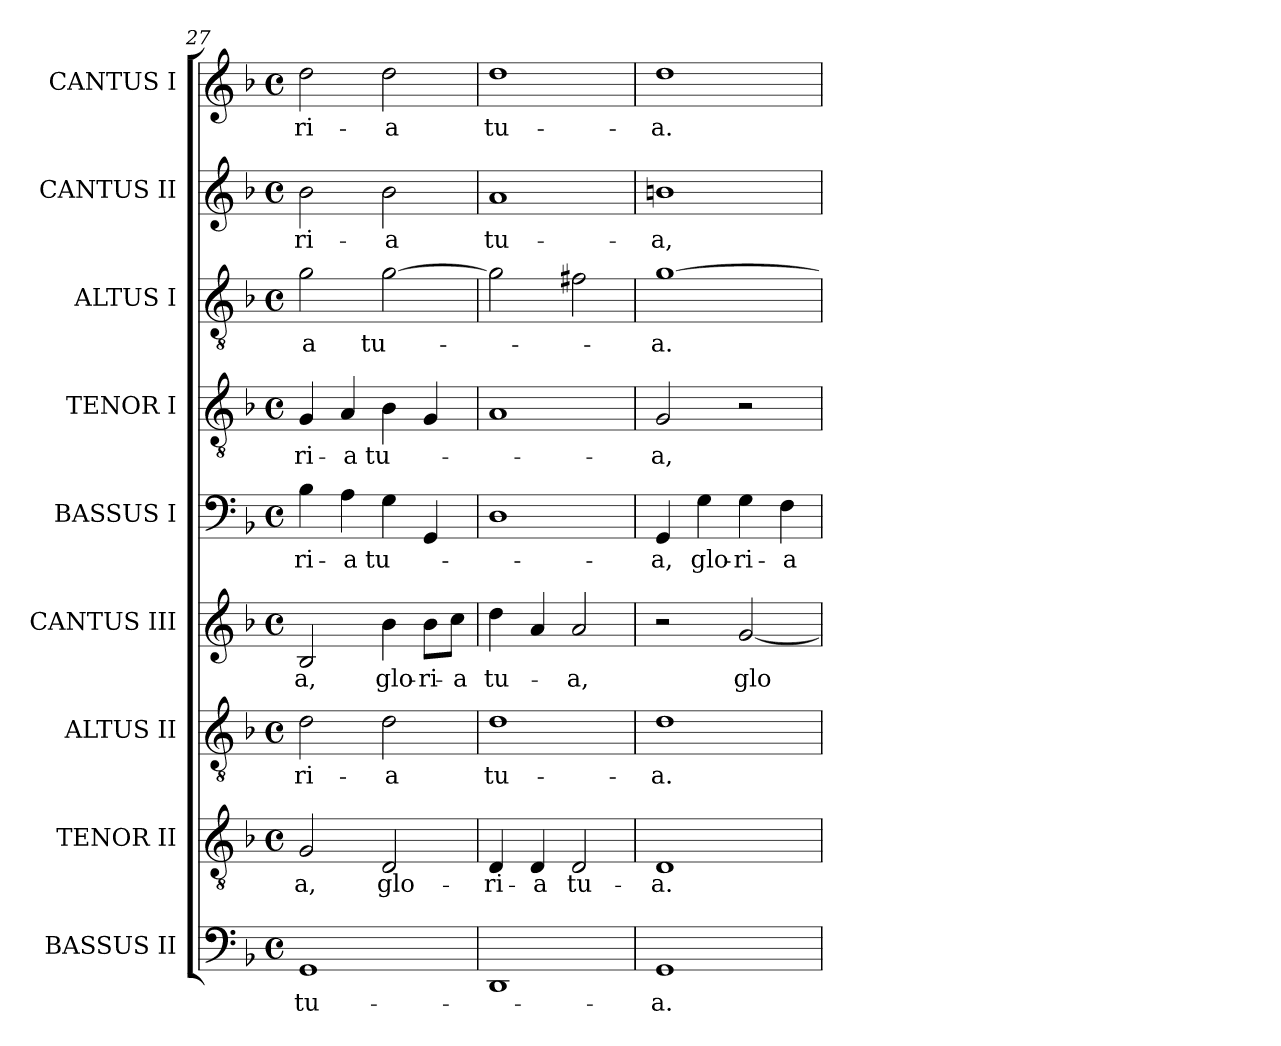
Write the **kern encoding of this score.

**kern	**text	**kern	**text	**kern	**text	**kern	**text	**kern	**text	**kern	**text	**kern	**text	**kern	**text	**kern	**text
*part9	*part9	*part8	*part8	*part7	*part7	*part6	*part6	*part5	*part5	*part4	*part4	*part3	*part3	*part2	*part2	*part1	*part1
*staff9	*staff9	*staff8	*staff8	*staff7	*staff7	*staff6	*staff6	*staff5	*staff5	*staff4	*staff4	*staff3	*staff3	*staff2	*staff2	*staff1	*staff1
*I"BASSUS II	*	*I"TENOR II	*	*I"ALTUS II	*	*I"CANTUS III	*	*I"BASSUS I	*	*I"TENOR I	*	*I"ALTUS I	*	*I"CANTUS II	*	*I"CANTUS I	*
*I'B. II	*	*I'T. II	*	*I'A. II	*	*I'C. III	*	*I'B. I	*	*I'T. I	*	*I'A. I	*	*I'C. II	*	*I'C. I	*
*clefF4	*	*clefGv2	*	*clefGv2	*	*clefG2	*	*clefF4	*	*clefGv2	*	*clefGv2	*	*clefG2	*	*clefG2	*
*	*	*ITrd7c12	*	*ITrd7c12	*	*	*	*	*	*ITrd7c12	*	*ITrd7c12	*	*	*	*	*
*k[b-]	*	*k[b-]	*	*k[b-]	*	*k[b-]	*	*k[b-]	*	*k[b-]	*	*k[b-]	*	*k[b-]	*	*k[b-]	*
*F:	*	*F:	*	*F:	*	*F:	*	*F:	*	*F:	*	*F:	*	*F:	*	*F:	*
*M4/4	*	*M4/4	*	*M4/4	*	*M4/4	*	*M4/4	*	*M4/4	*	*M4/4	*	*M4/4	*	*M4/4	*
*met(c)	*	*met(c)	*	*met(c)	*	*met(c)	*	*met(c)	*	*met(c)	*	*met(c)	*	*met(c)	*	*met(c)	*
=27	=27	=27	=27	=27	=27	=27	=27	=27	=27	=27	=27	=27	=27	=27	=27	=27	=27
!	!LO:LY:b:color=#000000	!	!	!	!	!	!	!	!	!	!	!	!	!	!	!	!
!	!	!	!LO:LY:b:color=#000000	!	!	!	!	!	!	!	!	!	!	!	!	!	!
!	!	!	!	!	!LO:LY:b:color=#000000	!	!	!	!	!	!	!	!	!	!	!	!
!	!	!	!	!	!	!	!LO:LY:b:color=#000000	!	!	!	!	!	!	!	!	!	!
!	!	!	!	!	!	!	!	!	!LO:LY:b:color=#000000	!	!	!	!	!	!	!	!
!	!	!	!	!	!	!	!	!	!	!	!LO:LY:b:color=#000000	!	!	!	!	!	!
!	!	!	!	!	!	!	!	!	!	!	!	!	!LO:LY:b:color=#000000	!	!	!	!
!	!	!	!	!	!	!	!	!	!	!	!	!	!	!	!LO:LY:b:color=#000000	!	!
!	!	!	!	!	!	!	!	!	!	!	!	!	!	!	!	!	!LO:LY:b:color=#000000
1GGi	tu-	2GGi/	-a,	2Di\	-ri-	2B-i/	-a,	4B-i\	-ri-	4GGi/	-ri-	2Gi\	-a	2b-i\	-ri-	2ddi\	-ri-
!	!	!	!	!	!	!	!	!	!LO:LY:b:color=#000000	!	!	!	!	!	!	!	!
!	!	!	!	!	!	!	!	!	!	!	!LO:LY:b:color=#000000	!	!	!	!	!	!
.	.	.	.	.	.	.	.	4Ai\	-a	4AAi/	-a	.	.	.	.	.	.
!	!	!	!LO:LY:b:color=#000000	!	!	!	!	!	!	!	!	!	!	!	!	!	!
!	!	!	!	!	!LO:LY:b:color=#000000	!	!	!	!	!	!	!	!	!	!	!	!
!	!	!	!	!	!	!	!LO:LY:b:color=#000000	!	!	!	!	!	!	!	!	!	!
!	!	!	!	!	!	!	!	!	!LO:LY:b:color=#000000	!	!	!	!	!	!	!	!
!	!	!	!	!	!	!	!	!	!	!	!LO:LY:b:color=#000000	!	!	!	!	!	!
!	!	!	!	!	!	!	!	!	!	!	!	!	!LO:LY:b:color=#000000	!	!	!	!
!	!	!	!	!	!	!	!	!	!	!	!	!	!	!	!LO:LY:b:color=#000000	!	!
!	!	!	!	!	!	!	!	!	!	!	!	!	!	!	!	!	!LO:LY:b:color=#000000
.	.	2DDi/	glo-	2Di\	-a	4b-i\	glo-	4Gi\	tu-	4BB-i\	tu-	[>2Gi\	tu-	2b-i\	-a	2ddi\	-a
!	!	!	!	!	!	!	!LO:LY:b:color=#000000	!	!	!	!	!	!	!	!	!	!
.	.	.	.	.	.	8b-i\L	-ri-	4GGi/	.	4GGi/	.	.	.	.	.	.	.
!	!	!	!	!	!	!	!LO:LY:b:color=#000000	!	!	!	!	!	!	!	!	!	!
.	.	.	.	.	.	8cci\J	-a	.	.	.	.	.	.	.	.	.	.
=28	=28	=28	=28	=28	=28	=28	=28	=28	=28	=28	=28	=28	=28	=28	=28	=28	=28
!	!	!	!LO:LY:b:color=#000000	!	!	!	!	!	!	!	!	!	!	!	!	!	!
!	!	!	!	!	!LO:LY:b:color=#000000	!	!	!	!	!	!	!	!	!	!	!	!
!	!	!	!	!	!	!	!LO:LY:b:color=#000000	!	!	!	!	!	!	!	!	!	!
!	!	!	!	!	!	!	!	!	!	!	!	!	!	!	!LO:LY:b:color=#000000	!	!
!	!	!	!	!	!	!	!	!	!	!	!	!	!	!	!	!	!LO:LY:b:color=#000000
1DDi	.	4DDi/	-ri-	1Di	tu-	4ddi\	tu-	1Di	.	1AAi	.	2Gi\]	.	1ai	tu-	1ddi	tu-
!	!	!	!LO:LY:b:color=#000000	!	!	!	!	!	!	!	!	!	!	!	!	!	!
.	.	4DDi/	-a	.	.	4ai/	.	.	.	.	.	.	.	.	.	.	.
!	!	!	!LO:LY:b:color=#000000	!	!	!	!	!	!	!	!	!	!	!	!	!	!
!	!	!	!	!	!	!	!LO:LY:b:color=#000000	!	!	!	!	!	!	!	!	!	!
.	.	2DDi/	tu-	.	.	2ai/	-a,	.	.	.	.	2F#Xi\	.	.	.	.	.
!!LO:PB:g=z
=29	=29	=29	=29	=29	=29	=29	=29	=29	=29	=29	=29	=29	=29	=29	=29	=29	=29
!	!LO:LY:b:color=#000000	!	!	!	!	!	!	!	!	!	!	!	!	!	!	!	!
!	!	!	!LO:LY:b:color=#000000	!	!	!	!	!	!	!	!	!	!	!	!	!	!
!	!	!	!	!	!LO:LY:b:color=#000000	!	!	!	!	!	!	!	!	!	!	!	!
!	!	!	!	!	!	!	!	!	!LO:LY:b:color=#000000	!	!	!	!	!	!	!	!
!	!	!	!	!	!	!	!	!	!	!	!LO:LY:b:color=#000000	!	!	!	!	!	!
!	!	!	!	!	!	!	!	!	!	!	!	!	!LO:LY:b:color=#000000	!	!	!	!
!	!	!	!	!	!	!	!	!	!	!	!	!	!	!	!LO:LY:b:color=#000000	!	!
!	!	!	!	!	!	!	!	!	!	!	!	!	!	!	!	!	!LO:LY:b:color=#000000
1GGi	-a.	1DDi	-a.	1Di	-a.	2r	.	4GGi/	-a,	2GGi/	-a,	[>1Gi	-a.	1bni	-a,	1ddi	-a.
!	!	!	!	!	!	!	!	!	!LO:LY:b:color=#000000	!	!	!	!	!	!	!	!
.	.	.	.	.	.	.	.	4Gi\	glo-	.	.	.	.	.	.	.	.
!	!	!	!	!	!	!	!LO:LY:b:color=#000000	!	!	!	!	!	!	!	!	!	!
!	!	!	!	!	!	!	!	!	!LO:LY:b:color=#000000	!	!	!	!	!	!	!	!
.	.	.	.	.	.	[<2gi/	glo-	4Gi\	-ri-	2r	.	.	.	.	.	.	.
!	!	!	!	!	!	!	!	!	!LO:LY:b:color=#000000	!	!	!	!	!	!	!	!
.	.	.	.	.	.	.	.	4Fi\	-a	.	.	.	.	.	.	.	.
=	=	=	=	=	=	=	=	=	=	=	=	=	=	=	=	=	=
*-	*-	*-	*-	*-	*-	*-	*-	*-	*-	*-	*-	*-	*-	*-	*-	*-	*-
